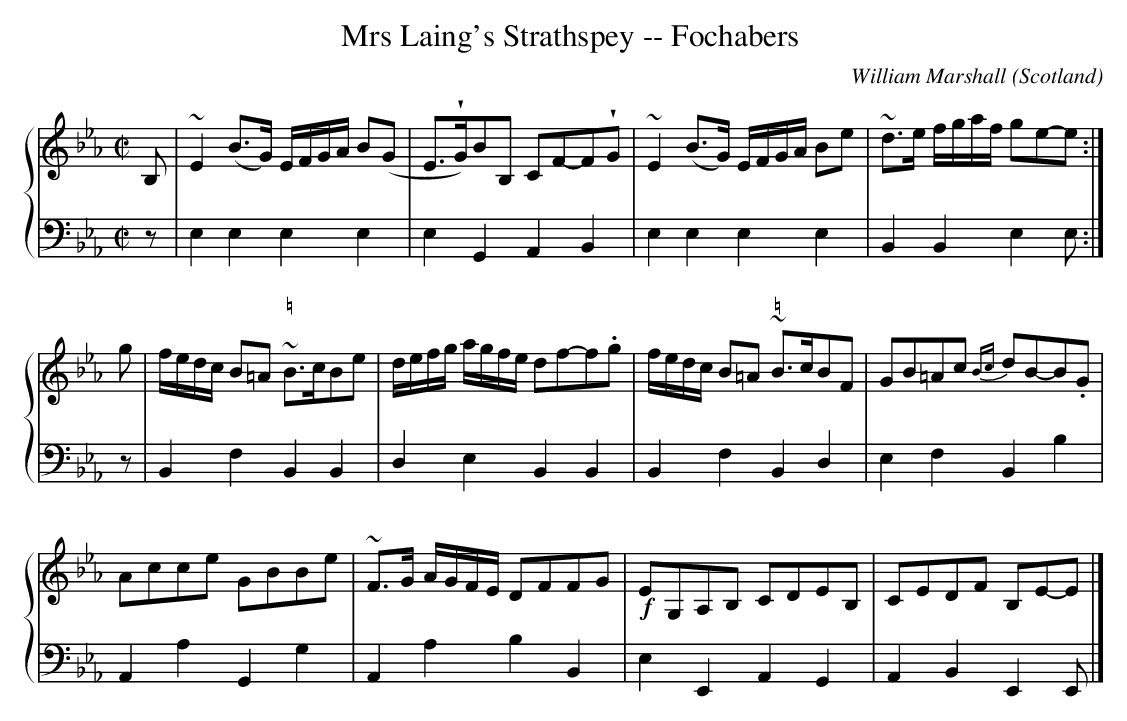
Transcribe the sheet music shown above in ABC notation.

X:1
T:Mrs Laing's Strathspey -- Fochabers
C:William Marshall
L:1/8
M:C|
O:Scotland
K:Eb major
%%staves {1 2}
V:1
B, | \
~E2 (B>G) E/F/G/A/ B(G | E>!wedge!G)BB, CF-F!wedge!G | \
~E2 (B>G) E/F/G/A/ Be | ~d>e f/g/a/f/ ge-e :|
g | \
f/e/d/c/ B=A "\="~B>cBe | d/e/f/g/ a/g/f/e/ df-f.g | \
f/e/d/c/ B=A "\="~B>cBF | GB=Ac {Bc}dB-B.G |
Acce GBBe | ~F>G A/G/F/E/ DFFG | \
!f!EG,A,B, CDEB, | CEDF B,E-E |]
V:2 clef=bass octave=-2
L:1/4
z/ | eeee | eGAB | eeee | BBee/ :| \
z/ | BfBB | deBB | BfBd | efBb | AaGg | AabB | eEAG| ABEE/ |]
